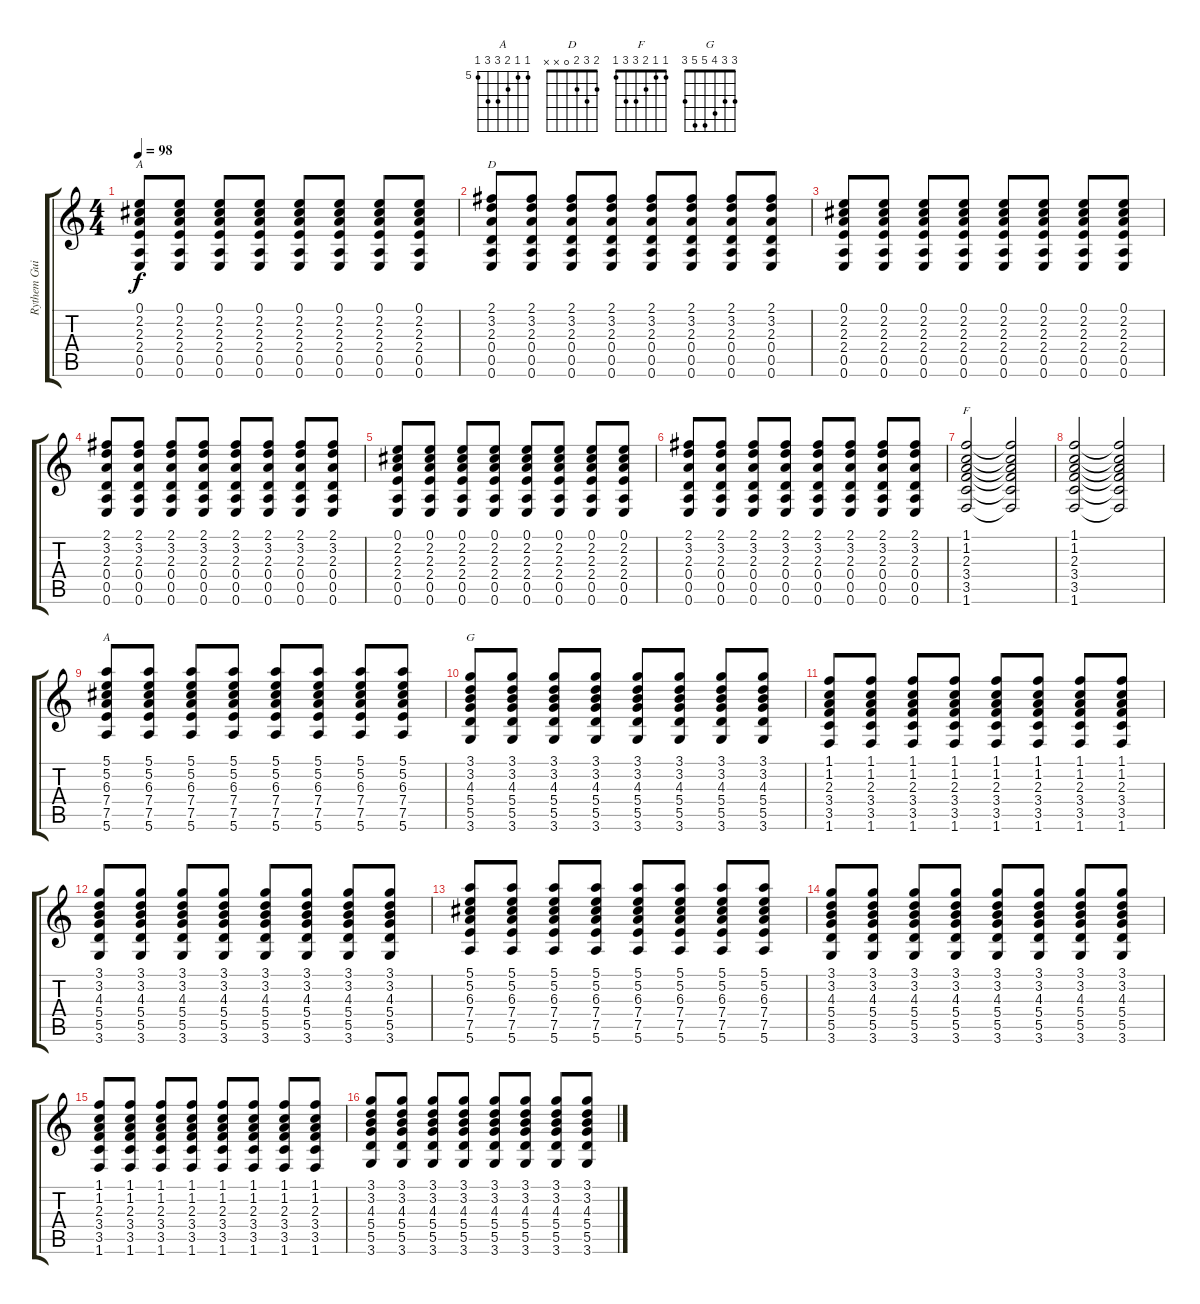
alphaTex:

\track ("Rythem Guitar" "Rythem Gui") {instrument overdrivenguitar}
\staff {score tabs}
\tuning (E4 B3 G3 D3 A2 E2) {hide}
\chord ("A" 0 2 2 2 0 x)
\chord ("D" 2 3 2 0 x x)
\chord ("F" 1 1 2 3 3 1)
\chord ("A" 5 5 6 7 7 5) {firstfret 5}
\chord ("G" 3 3 4 5 5 3)
\ts (4 4)
\tempo 98
\clef g2
\ks c
(0.1 2.2 2.3 2.4 0.5 0.6).8{ch "A" dy f} (0.1 2.2 2.3 2.4 0.5 0.6).8 (0.1 2.2 2.3 2.4 0.5 0.6).8 (0.1 2.2 2.3 2.4 0.5 0.6).8 (0.1 2.2 2.3 2.4 0.5 0.6).8 (0.1 2.2 2.3 2.4 0.5 0.6).8 (0.1 2.2 2.3 2.4 0.5 0.6).8 (0.1 2.2 2.3 2.4 0.5 0.6).8 |
(2.1 3.2 2.3 0.4 0.5 0.6).8{ch "D"} (2.1 3.2 2.3 0.4 0.5 0.6).8 (2.1 3.2 2.3 0.4 0.5 0.6).8 (2.1 3.2 2.3 0.4 0.5 0.6).8 (2.1 3.2 2.3 0.4 0.5 0.6).8 (2.1 3.2 2.3 0.4 0.5 0.6).8 (2.1 3.2 2.3 0.4 0.5 0.6).8 (2.1 3.2 2.3 0.4 0.5 0.6).8 |
(0.1 2.2 2.3 2.4 0.5 0.6).8 (0.1 2.2 2.3 2.4 0.5 0.6).8 (0.1 2.2 2.3 2.4 0.5 0.6).8 (0.1 2.2 2.3 2.4 0.5 0.6).8 (0.1 2.2 2.3 2.4 0.5 0.6).8 (0.1 2.2 2.3 2.4 0.5 0.6).8 (0.1 2.2 2.3 2.4 0.5 0.6).8 (0.1 2.2 2.3 2.4 0.5 0.6).8 |
(2.1 3.2 2.3 0.4 0.5 0.6).8 (2.1 3.2 2.3 0.4 0.5 0.6).8 (2.1 3.2 2.3 0.4 0.5 0.6).8 (2.1 3.2 2.3 0.4 0.5 0.6).8 (2.1 3.2 2.3 0.4 0.5 0.6).8 (2.1 3.2 2.3 0.4 0.5 0.6).8 (2.1 3.2 2.3 0.4 0.5 0.6).8 (2.1 3.2 2.3 0.4 0.5 0.6).8 |
(0.1 2.2 2.3 2.4 0.5 0.6).8 (0.1 2.2 2.3 2.4 0.5 0.6).8 (0.1 2.2 2.3 2.4 0.5 0.6).8 (0.1 2.2 2.3 2.4 0.5 0.6).8 (0.1 2.2 2.3 2.4 0.5 0.6).8 (0.1 2.2 2.3 2.4 0.5 0.6).8 (0.1 2.2 2.3 2.4 0.5 0.6).8 (0.1 2.2 2.3 2.4 0.5 0.6).8 |
(2.1 3.2 2.3 0.4 0.5 0.6).8 (2.1 3.2 2.3 0.4 0.5 0.6).8 (2.1 3.2 2.3 0.4 0.5 0.6).8 (2.1 3.2 2.3 0.4 0.5 0.6).8 (2.1 3.2 2.3 0.4 0.5 0.6).8 (2.1 3.2 2.3 0.4 0.5 0.6).8 (2.1 3.2 2.3 0.4 0.5 0.6).8 (2.1 3.2 2.3 0.4 0.5 0.6).8 |
(1.1 1.2 2.3 3.4 3.5 1.6).2{ch "F"} (1.1{t} 1.2{t} 2.3{t} 3.4{t} 3.5{t} 1.6{t}).2 |
(1.1 1.2 2.3 3.4 3.5 1.6).2 (1.1{t} 1.2{t} 2.3{t} 3.4{t} 3.5{t} 1.6{t}).2 |
(5.1 5.2 6.3 7.4 7.5 5.6).8{ch "A"} (5.1 5.2 6.3 7.4 7.5 5.6).8 (5.1 5.2 6.3 7.4 7.5 5.6).8 (5.1 5.2 6.3 7.4 7.5 5.6).8 (5.1 5.2 6.3 7.4 7.5 5.6).8 (5.1 5.2 6.3 7.4 7.5 5.6).8 (5.1 5.2 6.3 7.4 7.5 5.6).8 (5.1 5.2 6.3 7.4 7.5 5.6).8 |
(3.1 3.2 4.3 5.4 5.5 3.6).8{ch "G"} (3.1 3.2 4.3 5.4 5.5 3.6).8 (3.1 3.2 4.3 5.4 5.5 3.6).8 (3.1 3.2 4.3 5.4 5.5 3.6).8 (3.1 3.2 4.3 5.4 5.5 3.6).8 (3.1 3.2 4.3 5.4 5.5 3.6).8 (3.1 3.2 4.3 5.4 5.5 3.6).8 (3.1 3.2 4.3 5.4 5.5 3.6).8 |
(1.1 1.2 2.3 3.4 3.5 1.6).8 (1.1 1.2 2.3 3.4 3.5 1.6).8 (1.1 1.2 2.3 3.4 3.5 1.6).8 (1.1 1.2 2.3 3.4 3.5 1.6).8 (1.1 1.2 2.3 3.4 3.5 1.6).8 (1.1 1.2 2.3 3.4 3.5 1.6).8 (1.1 1.2 2.3 3.4 3.5 1.6).8 (1.1 1.2 2.3 3.4 3.5 1.6).8 |
(3.1 3.2 4.3 5.4 5.5 3.6).8 (3.1 3.2 4.3 5.4 5.5 3.6).8 (3.1 3.2 4.3 5.4 5.5 3.6).8 (3.1 3.2 4.3 5.4 5.5 3.6).8 (3.1 3.2 4.3 5.4 5.5 3.6).8 (3.1 3.2 4.3 5.4 5.5 3.6).8 (3.1 3.2 4.3 5.4 5.5 3.6).8 (3.1 3.2 4.3 5.4 5.5 3.6).8 |
(5.1 5.2 6.3 7.4 7.5 5.6).8 (5.1 5.2 6.3 7.4 7.5 5.6).8 (5.1 5.2 6.3 7.4 7.5 5.6).8 (5.1 5.2 6.3 7.4 7.5 5.6).8 (5.1 5.2 6.3 7.4 7.5 5.6).8 (5.1 5.2 6.3 7.4 7.5 5.6).8 (5.1 5.2 6.3 7.4 7.5 5.6).8 (5.1 5.2 6.3 7.4 7.5 5.6).8 |
(3.1 3.2 4.3 5.4 5.5 3.6).8 (3.1 3.2 4.3 5.4 5.5 3.6).8 (3.1 3.2 4.3 5.4 5.5 3.6).8 (3.1 3.2 4.3 5.4 5.5 3.6).8 (3.1 3.2 4.3 5.4 5.5 3.6).8 (3.1 3.2 4.3 5.4 5.5 3.6).8 (3.1 3.2 4.3 5.4 5.5 3.6).8 (3.1 3.2 4.3 5.4 5.5 3.6).8 |
(1.1 1.2 2.3 3.4 3.5 1.6).8 (1.1 1.2 2.3 3.4 3.5 1.6).8 (1.1 1.2 2.3 3.4 3.5 1.6).8 (1.1 1.2 2.3 3.4 3.5 1.6).8 (1.1 1.2 2.3 3.4 3.5 1.6).8 (1.1 1.2 2.3 3.4 3.5 1.6).8 (1.1 1.2 2.3 3.4 3.5 1.6).8 (1.1 1.2 2.3 3.4 3.5 1.6).8 |
(3.1 3.2 4.3 5.4 5.5 3.6).8 (3.1 3.2 4.3 5.4 5.5 3.6).8 (3.1 3.2 4.3 5.4 5.5 3.6).8 (3.1 3.2 4.3 5.4 5.5 3.6).8 (3.1 3.2 4.3 5.4 5.5 3.6).8 (3.1 3.2 4.3 5.4 5.5 3.6).8 (3.1 3.2 4.3 5.4 5.5 3.6).8 (3.1 3.2 4.3 5.4 5.5 3.6).8
